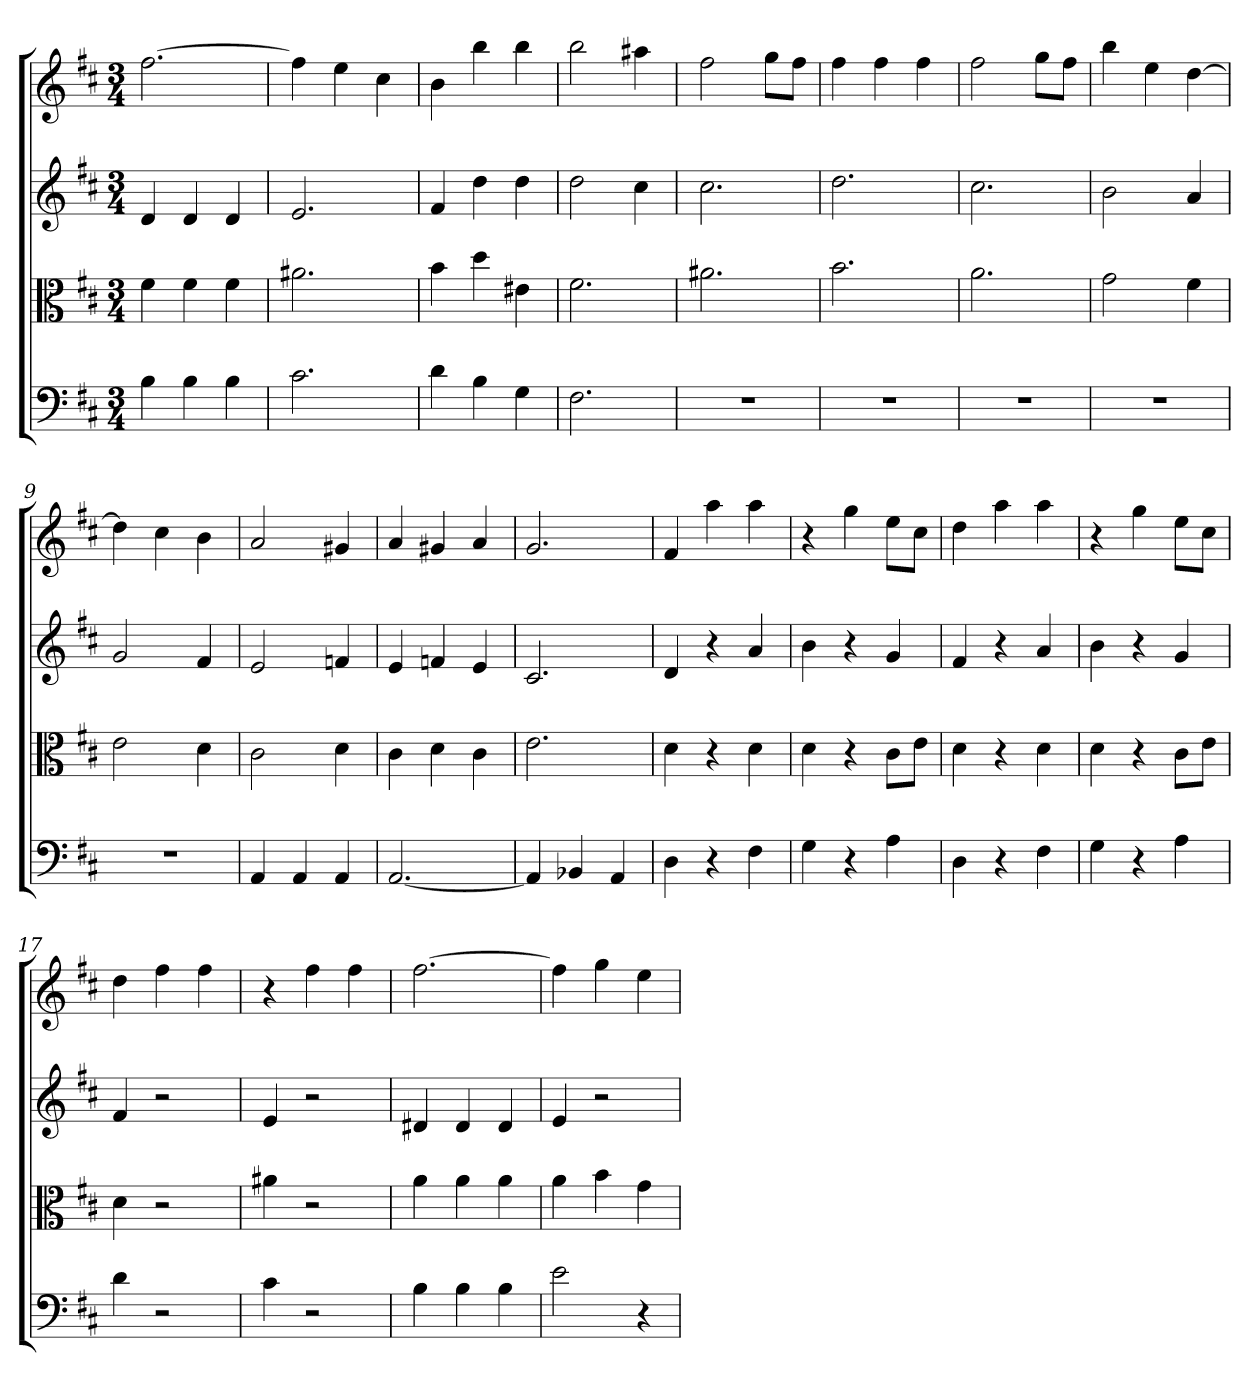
**kern	**kern	**kern	**kern
*part4	*part3	*part2	*part1
*staff4	*staff3	*staff2	*staff1
*clefF4	*clefC3	*clefG2	*clefG2
*k[f#c#]	*k[f#c#]	*k[f#c#]	*k[f#c#]
*b:	*b:	*b:	*b:
*M3/4	*M3/4	*M3/4	*M3/4
=	=	=	=
4B	4f#	4d	[2.ff#
4B	4f#	4d	.
4B	4f#	4d	.
=2	=2	=2	=2
2.c#	2.a#X	2.e	4ff#]
.	.	.	4ee
.	.	.	4cc#
=3	=3	=3	=3
4d	4b	4f#	4b
4B	4dd	4dd	4bb
4G	4e#X	4dd	4bb
=4	=4	=4	=4
2.F#	2.f#	2dd	2bb
.	.	4cc#	4aa#X
=5	=5	=5	=5
2.r	2.a#X	2.cc#	2ff#
.	.	.	8gg\L
.	.	.	8ff#\J
=6	=6	=6	=6
2.r	2.b	2.dd	4ff#
.	.	.	4ff#
.	.	.	4ff#
=7	=7	=7	=7
2.r	2.a	2.cc#	2ff#
.	.	.	8gg\L
.	.	.	8ff#\J
=8	=8	=8	=8
2.r	2g	2b	4bb
.	.	.	4ee
.	4f#	4a	[4dd
=9	=9	=9	=9
2.r	2e	2g	4dd]
.	.	.	4cc#
.	4d	4f#	4b
=10	=10	=10	=10
4AA	2c#	2e	2a
4AA	.	.	.
4AA	4d	4fn	4g#X
=11	=11	=11	=11
[2.AA	4c#	4e	4a
.	4d	4fn	4g#X
.	4c#	4e	4a
=12	=12	=12	=12
4AA]	2.e	2.c#	2.g
4BB-X	.	.	.
4AA	.	.	.
=13	=13	=13	=13
4D	4d	4d	4f#
4r	4r	4r	4aa
4F#	4d	4a	4aa
=14	=14	=14	=14
4G	4d	4b	4r
4r	4r	4r	4gg
4A	8c#\L	4g	8ee\L
.	8e\J	.	8cc#\J
=15	=15	=15	=15
4D	4d	4f#	4dd
4r	4r	4r	4aa
4F#	4d	4a	4aa
=16	=16	=16	=16
4G	4d	4b	4r
4r	4r	4r	4gg
4A	8c#\L	4g	8ee\L
.	8e\J	.	8cc#\J
=17	=17	=17	=17
4d	4d	4f#	4dd
2r	2r	2r	4ff#
.	.	.	4ff#
=18	=18	=18	=18
4c#	4a#X	4e	4r
2r	2r	2r	4ff#
.	.	.	4ff#
=19	=19	=19	=19
4B	4a	4d#X	[2.ff#
4B	4a	4d#	.
4B	4a	4d#	.
=20	=20	=20	=20
2e	4a	4e	4ff#]
.	4b	2r	4gg
4r	4g	.	4ee
=	=	=	=
*-	*-	*-	*-
